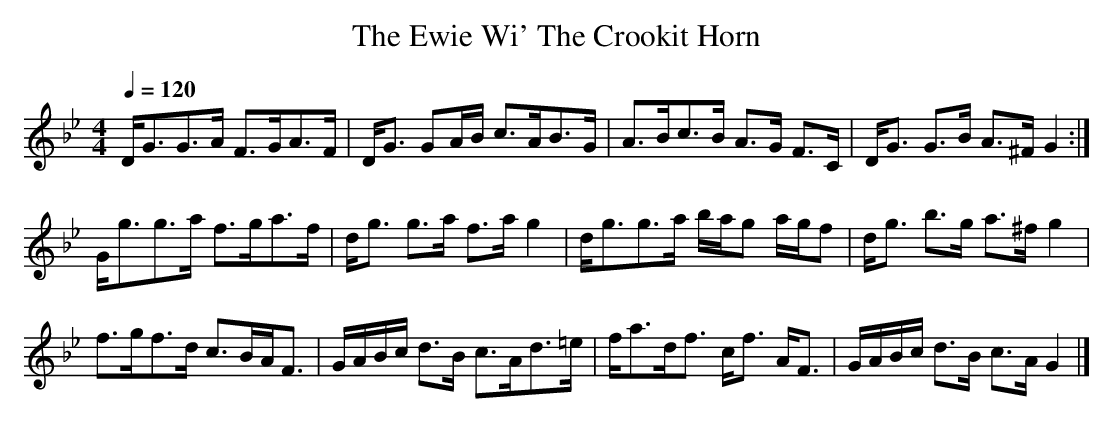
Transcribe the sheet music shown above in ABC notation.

X:1
T:The Ewie Wi' The Crookit Horn
M:4/4
L:1/8
Q:1/4=120
K:GMin
D<GG>A F>GA>F|D<G      GA/B/ c>AB>G |A>Bc>B A>G   F>C  |D<G      G>B A>^FG2:|
G<gg>a f>ga>f|d<g      g>a   f>ag2  |d<gg>a b/a/g a/g/f|d<g      b>g a>^fg2 |
f>gf>d c>BA<F|G/A/B/c/ d>B   c>Ad>=e|f<ad<f c<f   A<F  |G/A/B/c/ d>B c>A G2|]

It happens much earlier.  This is from the Skene Manuscript of lute tunes
from 1625; this is a still-well-known tune, in the mixolydian/dorian
hexatonic mode.  Among the fast scales at the end, the gap is filled in
and a sharpened leading note is introduced.  The manuscript was heavily
influenced by the art music of the time.
